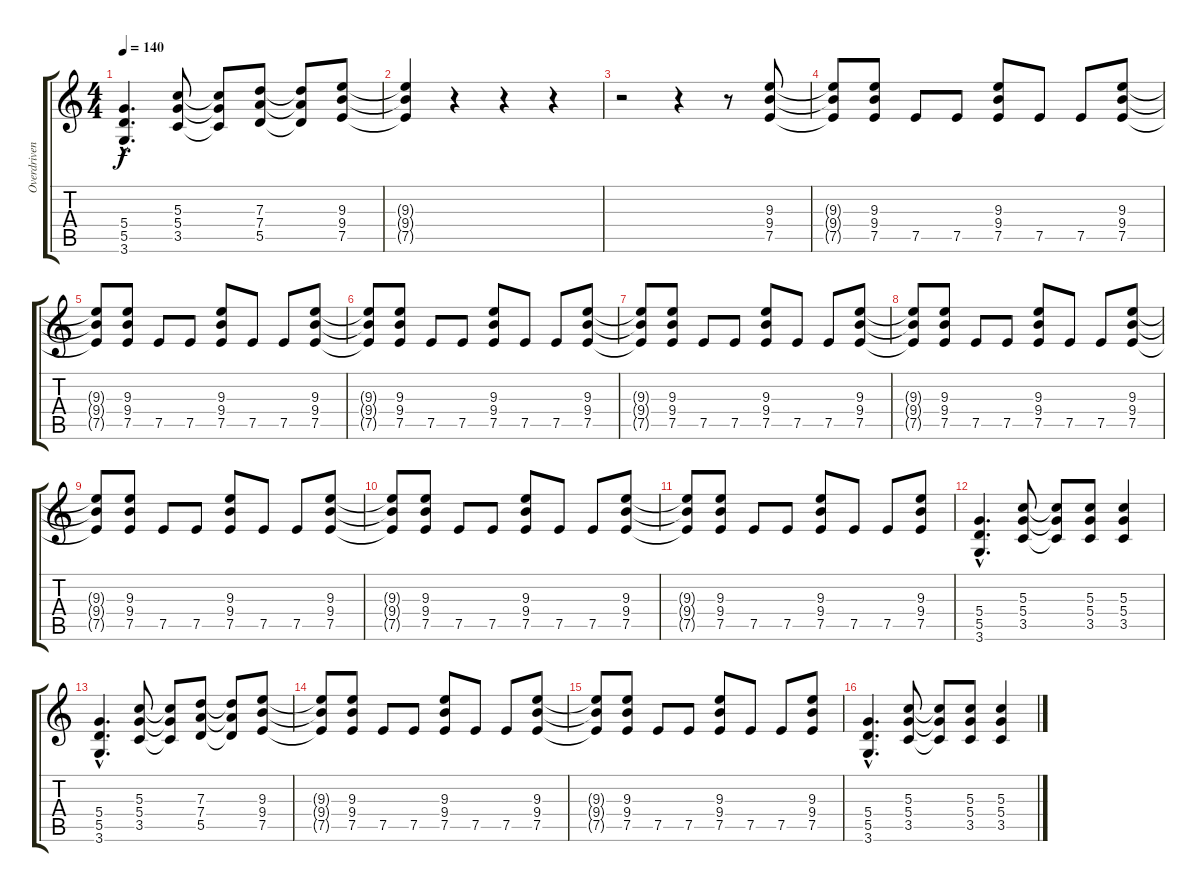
\track ("Overdriven Guitar" "Overdriven") {instrument overdrivenguitar}
\staff {score tabs}
\tuning (E4 B3 G3 D3 A2 E2) {hide}
\ts (4 4)
\tempo 140
\clef g2
\ks c
(5.4{hac} 5.5{hac} 3.6{hac}).4{d dy f} (5.3 5.4 3.5).8 (5.3{t} 5.4{t} 3.5{t}).8 (7.3 7.4 5.5).8 (7.3{t} 7.4{t} 5.5{t}).8 (9.3 9.4 7.5).8 |
(9.3{t} 9.4{t} 7.5{t}).4 r.4 r.4 r.4 |
r.2 r.4 r.8 (9.3 9.4 7.5).8 |
(9.3{t} 9.4{t} 7.5{t}).8 (9.3 9.4 7.5).8 7.5.8 7.5.8 (9.3 9.4 7.5).8 7.5.8 7.5.8 (9.3 9.4 7.5).8 |
(9.3{t} 9.4{t} 7.5{t}).8 (9.3 9.4 7.5).8 7.5.8 7.5.8 (9.3 9.4 7.5).8 7.5.8 7.5.8 (9.3 9.4 7.5).8 |
(9.3{t} 9.4{t} 7.5{t}).8 (9.3 9.4 7.5).8 7.5.8 7.5.8 (9.3 9.4 7.5).8 7.5.8 7.5.8 (9.3 9.4 7.5).8 |
(9.3{t} 9.4{t} 7.5{t}).8 (9.3 9.4 7.5).8 7.5.8 7.5.8 (9.3 9.4 7.5).8 7.5.8 7.5.8 (9.3 9.4 7.5).8 |
(9.3{t} 9.4{t} 7.5{t}).8 (9.3 9.4 7.5).8 7.5.8 7.5.8 (9.3 9.4 7.5).8 7.5.8 7.5.8 (9.3 9.4 7.5).8 |
(9.3{t} 9.4{t} 7.5{t}).8 (9.3 9.4 7.5).8 7.5.8 7.5.8 (9.3 9.4 7.5).8 7.5.8 7.5.8 (9.3 9.4 7.5).8 |
(9.3{t} 9.4{t} 7.5{t}).8 (9.3 9.4 7.5).8 7.5.8 7.5.8 (9.3 9.4 7.5).8 7.5.8 7.5.8 (9.3 9.4 7.5).8 |
(9.3{t} 9.4{t} 7.5{t}).8 (9.3 9.4 7.5).8 7.5.8 7.5.8 (9.3 9.4 7.5).8 7.5.8 7.5.8 (9.3 9.4 7.5).8 |
(5.4{hac} 5.5{hac} 3.6{hac}).4{d} (5.3 5.4 3.5).8 (5.3{t} 5.4{t} 3.5{t}).8 (5.3 5.4 3.5).8 (5.3 5.4 3.5).4 |
(5.4{hac} 5.5{hac} 3.6{hac}).4{d} (5.3 5.4 3.5).8 (5.3{t} 5.4{t} 3.5{t}).8 (7.3 7.4 5.5).8 (7.3{t} 7.4{t} 5.5{t}).8 (9.3 9.4 7.5).8 |
(9.3{t} 9.4{t} 7.5{t}).8 (9.3 9.4 7.5).8 7.5.8 7.5.8 (9.3 9.4 7.5).8 7.5.8 7.5.8 (9.3 9.4 7.5).8 |
(9.3{t} 9.4{t} 7.5{t}).8 (9.3 9.4 7.5).8 7.5.8 7.5.8 (9.3 9.4 7.5).8 7.5.8 7.5.8 (9.3 9.4 7.5).8 |
(5.4{hac} 5.5{hac} 3.6{hac}).4{d} (5.3 5.4 3.5).8 (5.3{t} 5.4{t} 3.5{t}).8 (5.3 5.4 3.5).8 (5.3 5.4 3.5).4
